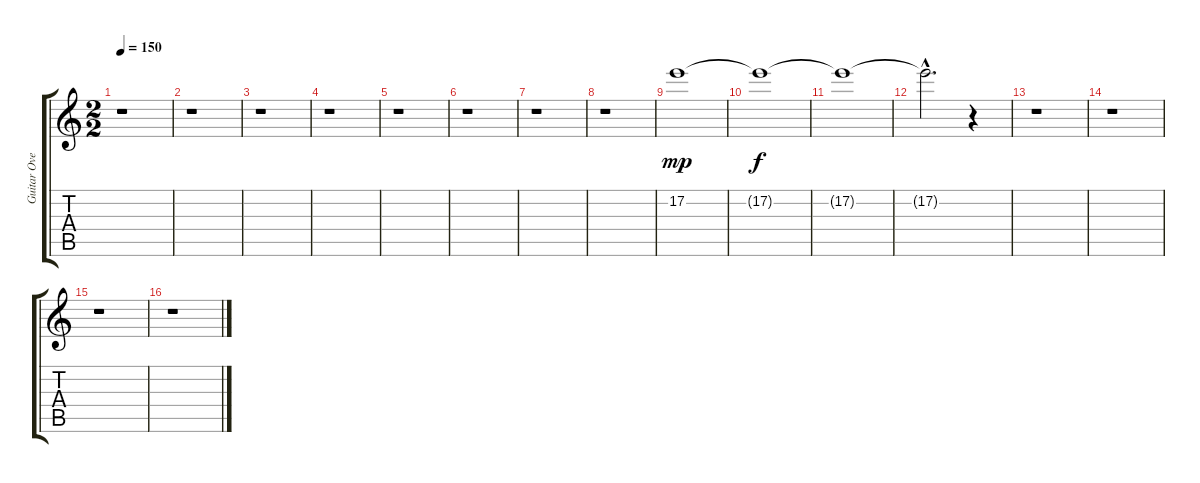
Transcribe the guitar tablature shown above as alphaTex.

\track ("Guitar Overdrive" "Guitar Ove") {instrument overdrivenguitar}
\staff {score tabs}
\tuning (E4 B3 G3 D3 A2 E2) {hide}
\ts (2 2)
\tempo 150
\clef g2
\ks c
r.1{dy mp instrument overdrivenguitar} |
r.1 |
r.1 |
r.1 |
r.1 |
r.1 |
r.1 |
r.1 |
17.2.1 |
17.2{t}.1{dy f} |
17.2{t}.1 |
17.2{hac t}.2{d} r.4 |
r.1 |
r.1 |
r.1 |
r.1
